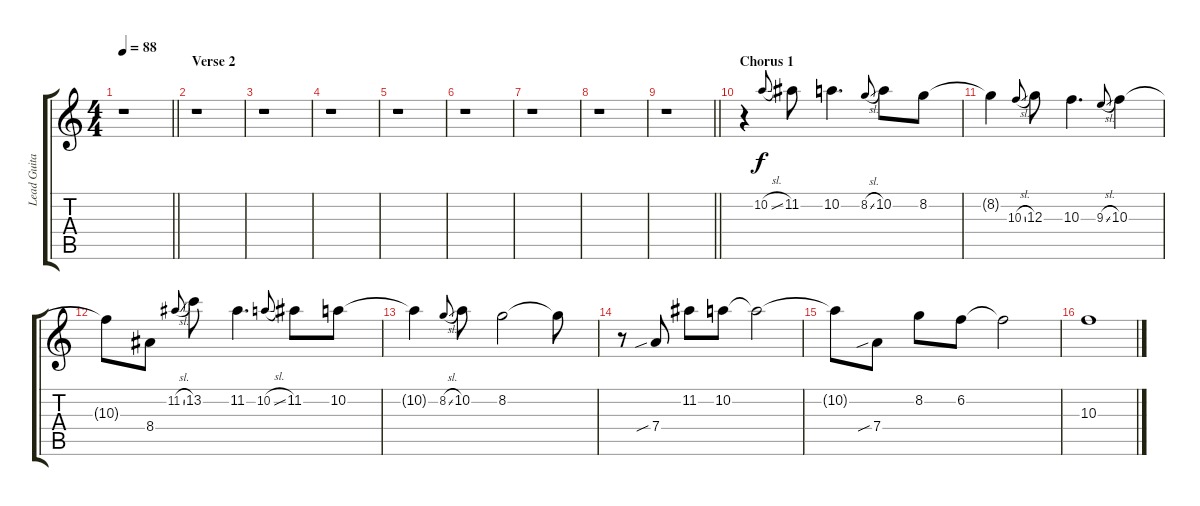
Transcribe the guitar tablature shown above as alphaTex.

\track ("Lead Guitar" "Lead Guita") {instrument distortionguitar}
\staff {score tabs}
\tuning (E4 B3 G3 D3 A2 E2) {hide}
\ts (4 4)
\tempo 88
\clef g2
\barLineRight lightlight
\ks c
r.1{dy f} |
\section ("" "Verse 2")
r.1 |
r.1 |
r.1 |
r.1 |
r.1 |
r.1 |
r.1 |
\barLineRight lightlight
r.1 |
\section ("" "Chorus 1")
r.4{volume 10 balance 12} 10.2{sl}.8{gr onbeat} 11.2.8 10.2.4{d} 8.2{sl}.8{gr onbeat} 10.2.8 8.2.8 |
8.2{t}.4 10.3{sl}.8{gr onbeat} 12.3.8 10.3.4{d} 9.3{sl}.8{gr onbeat} 10.3.4 |
10.3{t}.8 8.4.8 11.2{sl}.8{gr onbeat} 13.2.8 11.2.4{d} 10.2{sl}.8{gr onbeat} 11.2.8 10.2.8 |
10.2{t}.4 8.2{sl}.8{gr onbeat} 10.2.8 8.2.2 8.2{t}.8 |
r.8 7.4{sib}.8 11.2.8 10.2.8 10.2{t}.2 |
10.2{t}.8 7.4{sib}.8 8.2.8 6.2.8 6.2{t}.2 |
10.3.1
